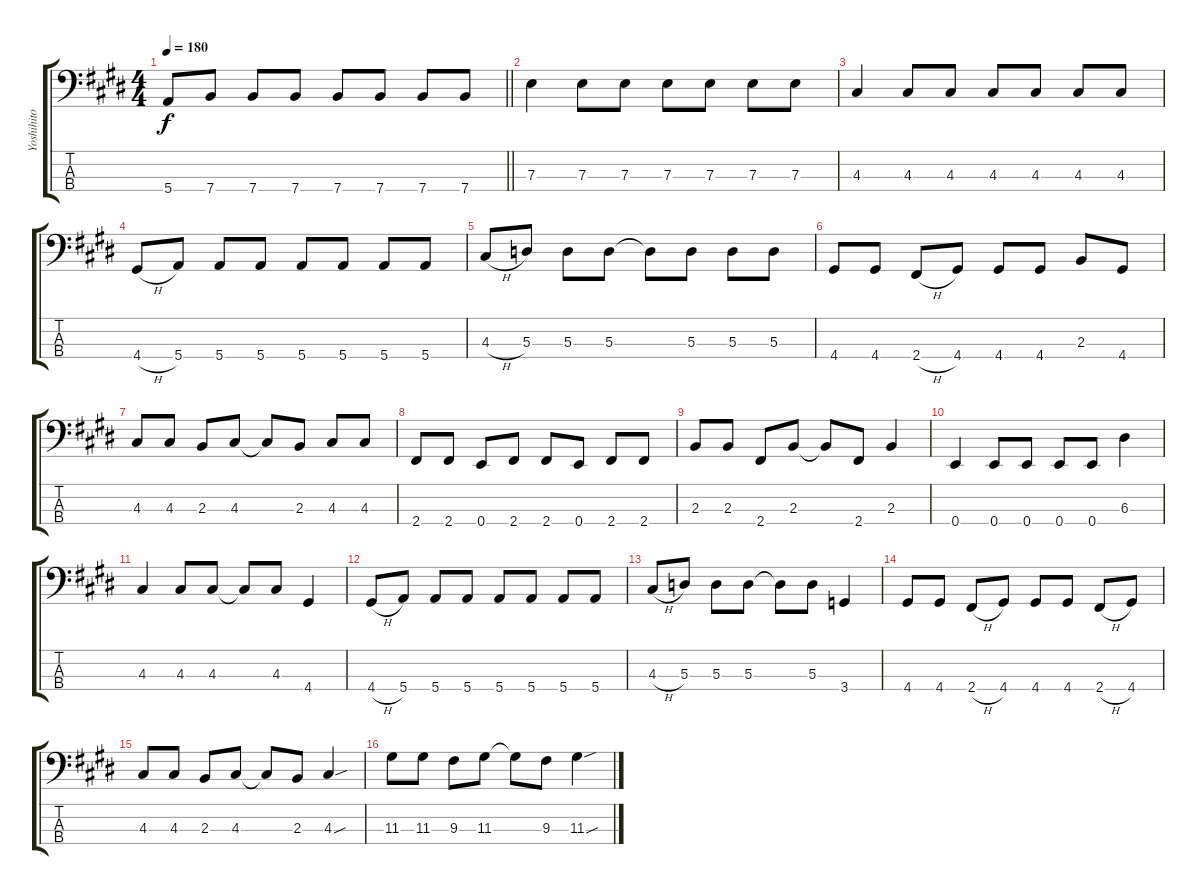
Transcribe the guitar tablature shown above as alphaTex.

\track ("Yoshihito Onda" "Yoshihito ") {instrument electricbasspick}
\staff {score tabs}
\tuning (G2 D2 A1 E1) {hide}
\ts (4 4)
\tempo 180
\clef f4
\barLineRight lightlight
\ks e
5.4.8{dy f} 7.4.8 7.4.8 7.4.8 7.4.8 7.4.8 7.4.8 7.4.8 |
7.3.4 7.3.8 7.3.8 7.3.8 7.3.8 7.3.8 7.3.8 |
4.3.4 4.3.8 4.3.8 4.3.8 4.3.8 4.3.8 4.3.8 |
4.4{h}.8 5.4.8 5.4.8 5.4.8 5.4.8 5.4.8 5.4.8 5.4.8 |
4.3{h}.8 5.3.8 5.3.8 5.3.8 5.3{t}.8 5.3.8 5.3.8 5.3.8 |
4.4.8 4.4.8 2.4{h}.8 4.4.8 4.4.8 4.4.8 2.3.8 4.4.8 |
4.3.8 4.3.8 2.3.8 4.3.8 4.3{t}.8 2.3.8 4.3.8 4.3.8 |
2.4.8 2.4.8 0.4.8 2.4.8 2.4.8 0.4.8 2.4.8 2.4.8 |
2.3.8 2.3.8 2.4.8 2.3.8 2.3{t}.8 2.4.8 2.3.4 |
0.4.4 0.4.8 0.4.8 0.4.8 0.4.8 6.3.4 |
4.3.4 4.3.8 4.3.8 4.3{t}.8 4.3.8 4.4.4 |
4.4{h}.8 5.4.8 5.4.8 5.4.8 5.4.8 5.4.8 5.4.8 5.4.8 |
4.3{h}.8 5.3.8 5.3.8 5.3.8 5.3{t}.8 5.3.8 3.4.4 |
4.4.8 4.4.8 2.4{h}.8 4.4.8 4.4.8 4.4.8 2.4{h}.8 4.4.8 |
4.3.8 4.3.8 2.3.8 4.3.8 4.3{t}.8 2.3.8 4.3{sou}.4 |
11.3.8 11.3.8 9.3.8 11.3.8 11.3{t}.8 9.3.8 11.3{sou}.4
